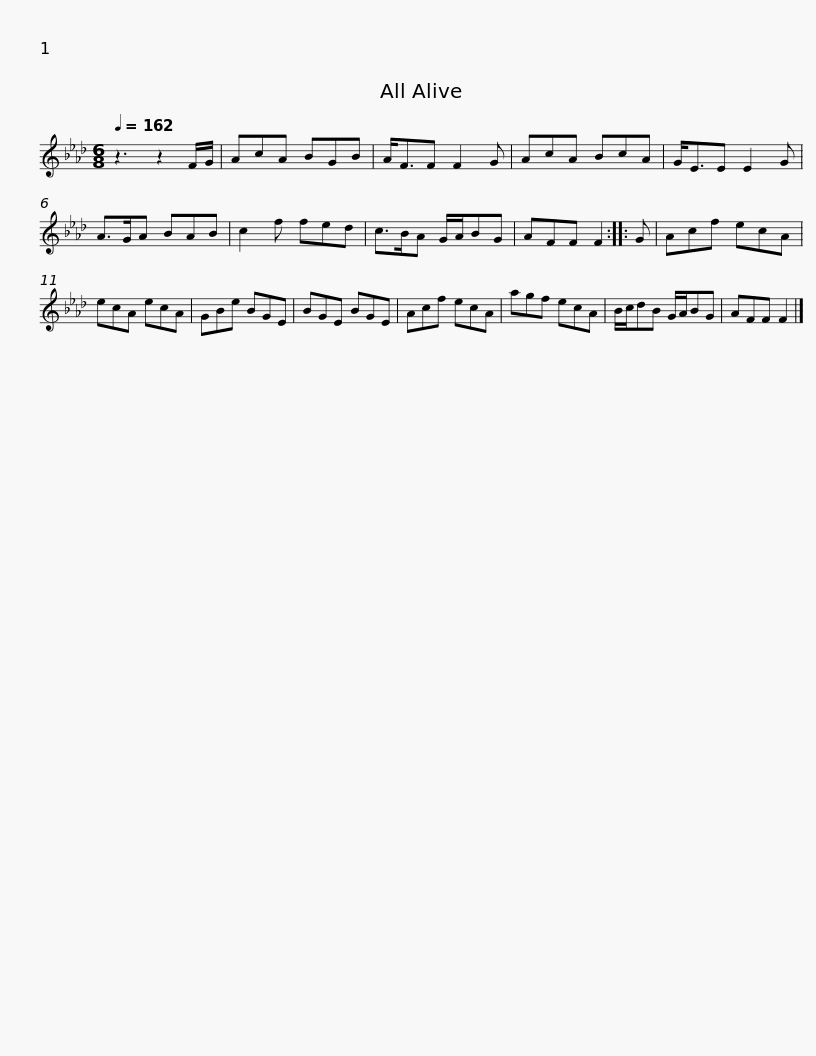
X:1
L:1/8
Q:1/4=162
M:6/8
I:linebreak $
K:Fmin
V:1 treble
V:1
 z3 z2 F/G/ | AcA BGB | A<FF F2 G | AcA BcA | G<EE E2 G | %5
 A>GA BAB | c2 f fed |$ c>BA G/A/BG | AFF F2 :: G | %10
 Acf ecA | ecA ecA | GBe BGE | BGE BGE | Acf ecA |$ %15
 agf ecA | B/c/dB G/A/BG | AFF F2 |] %18
